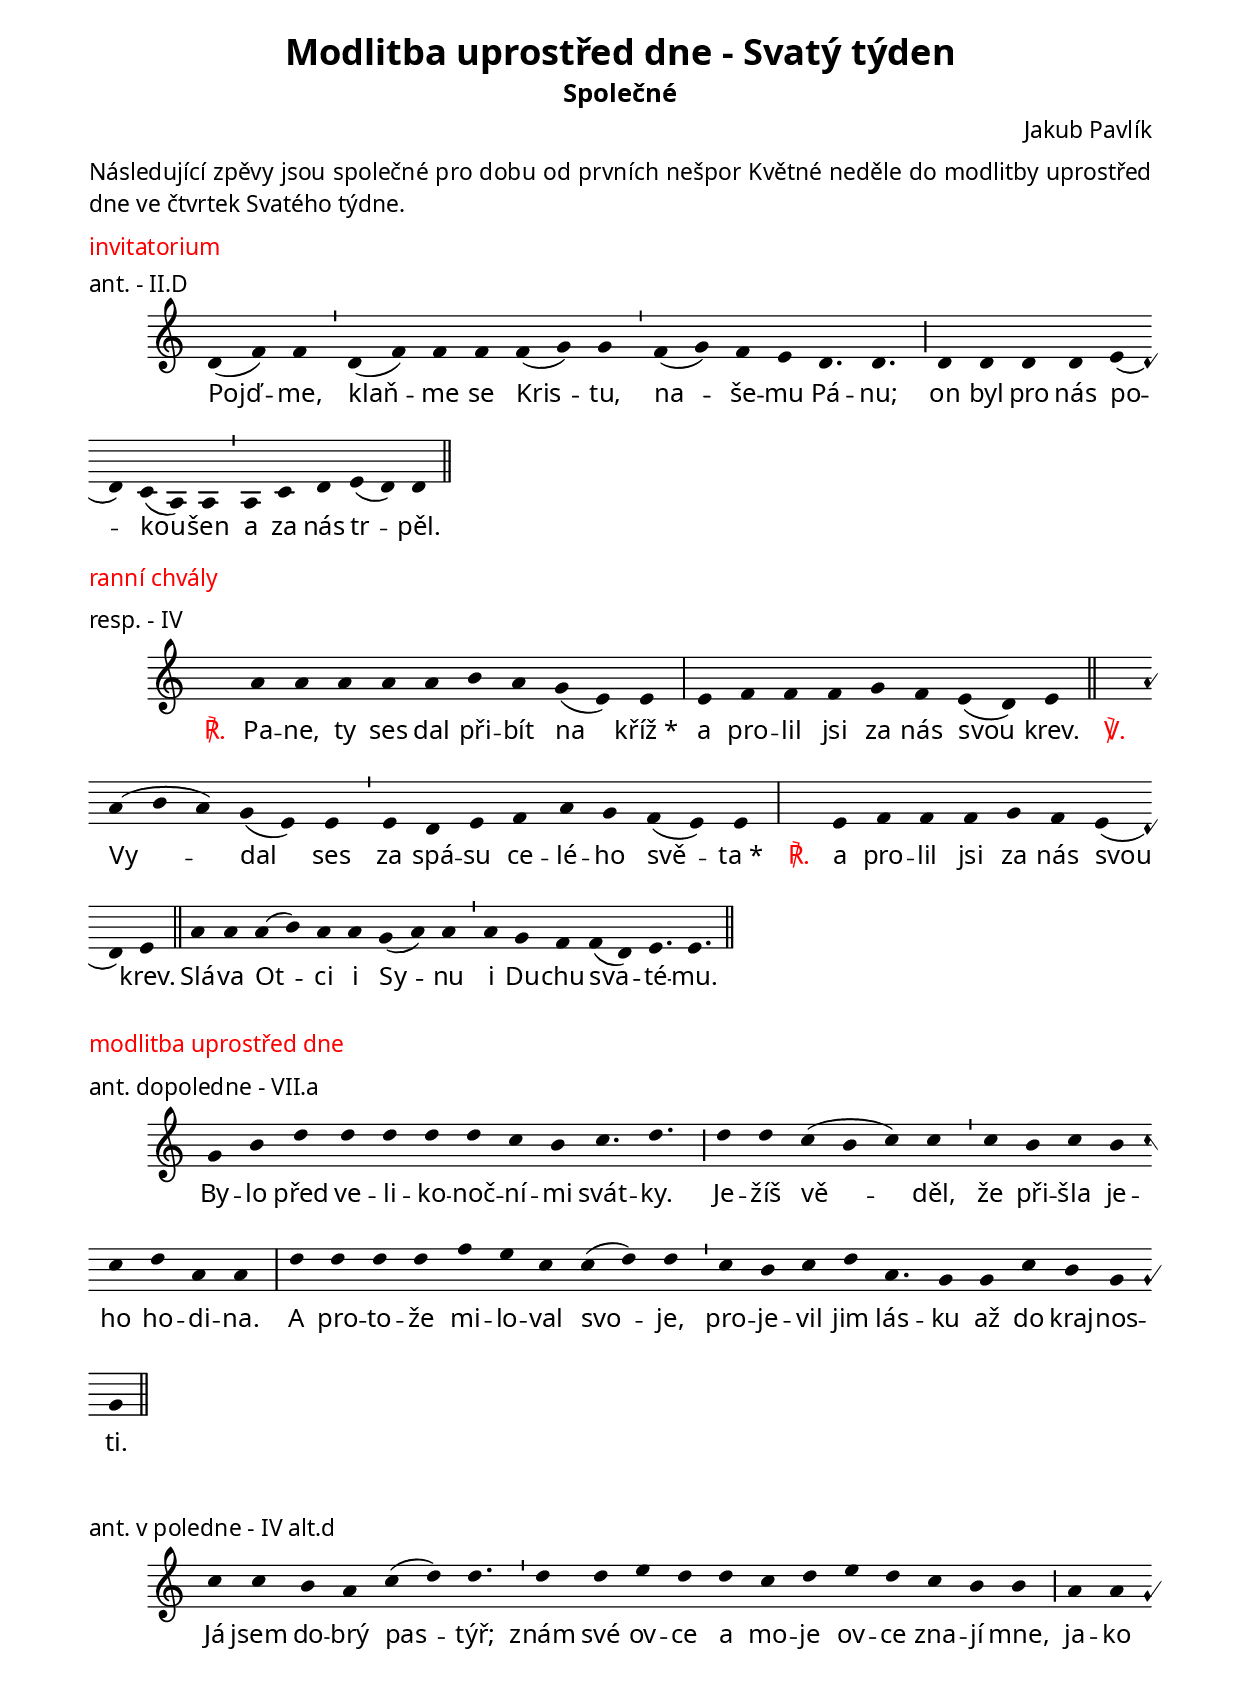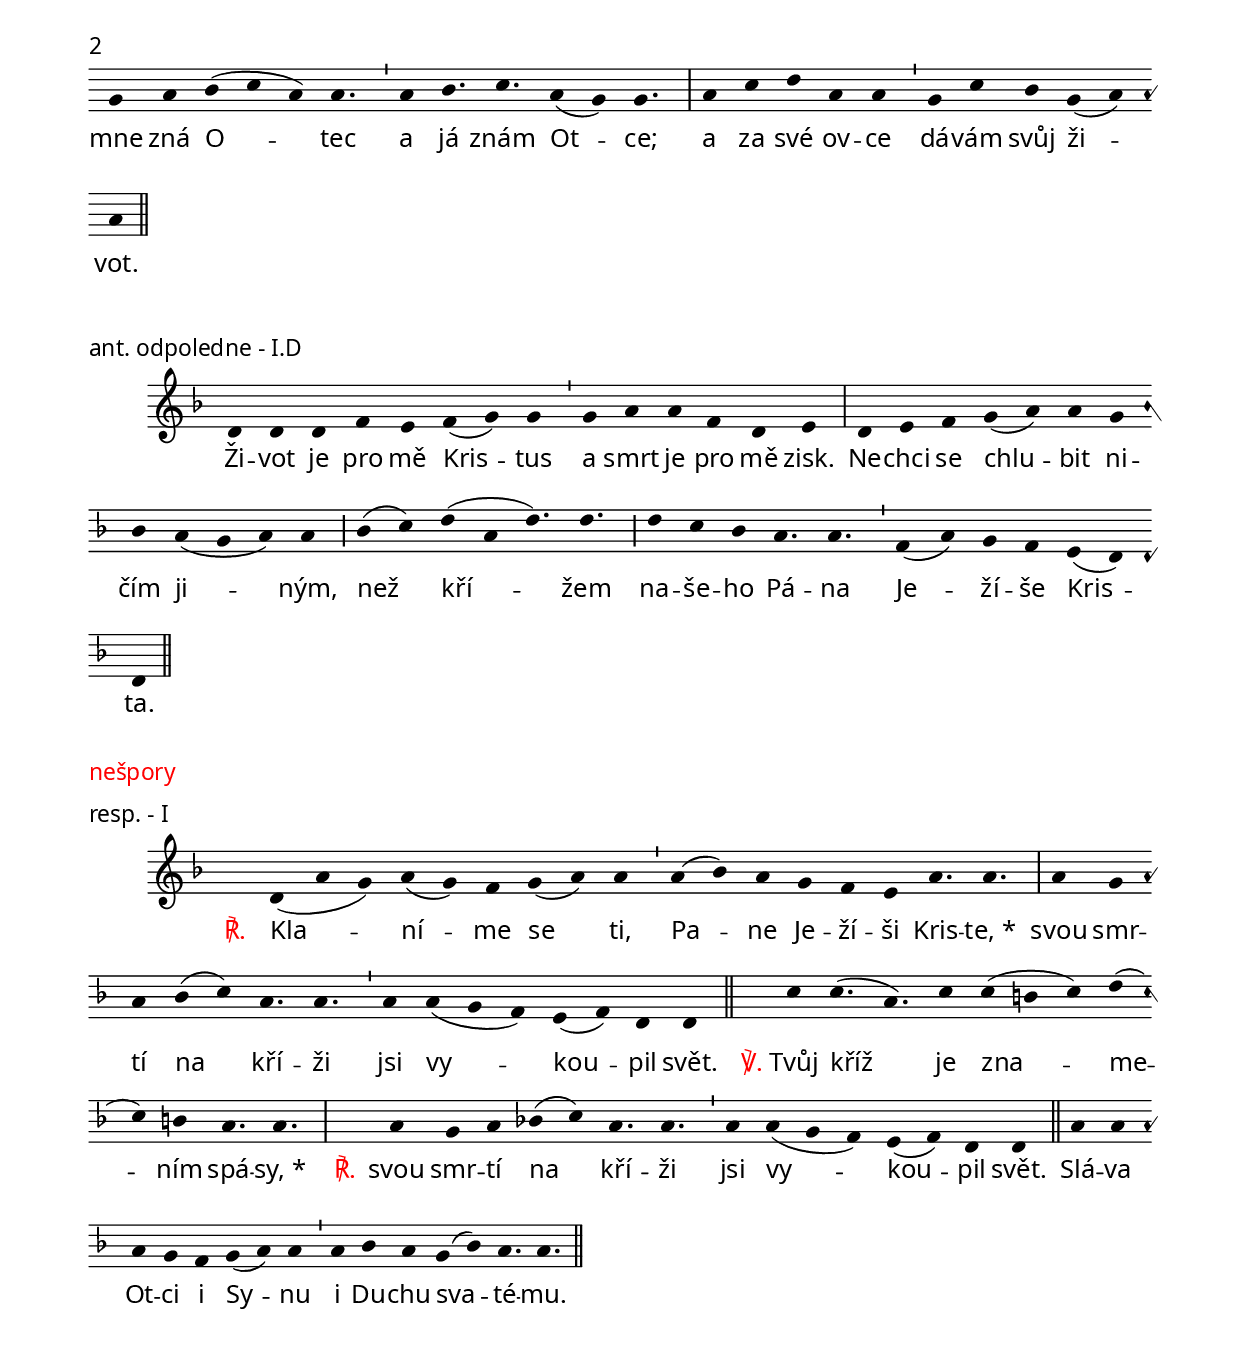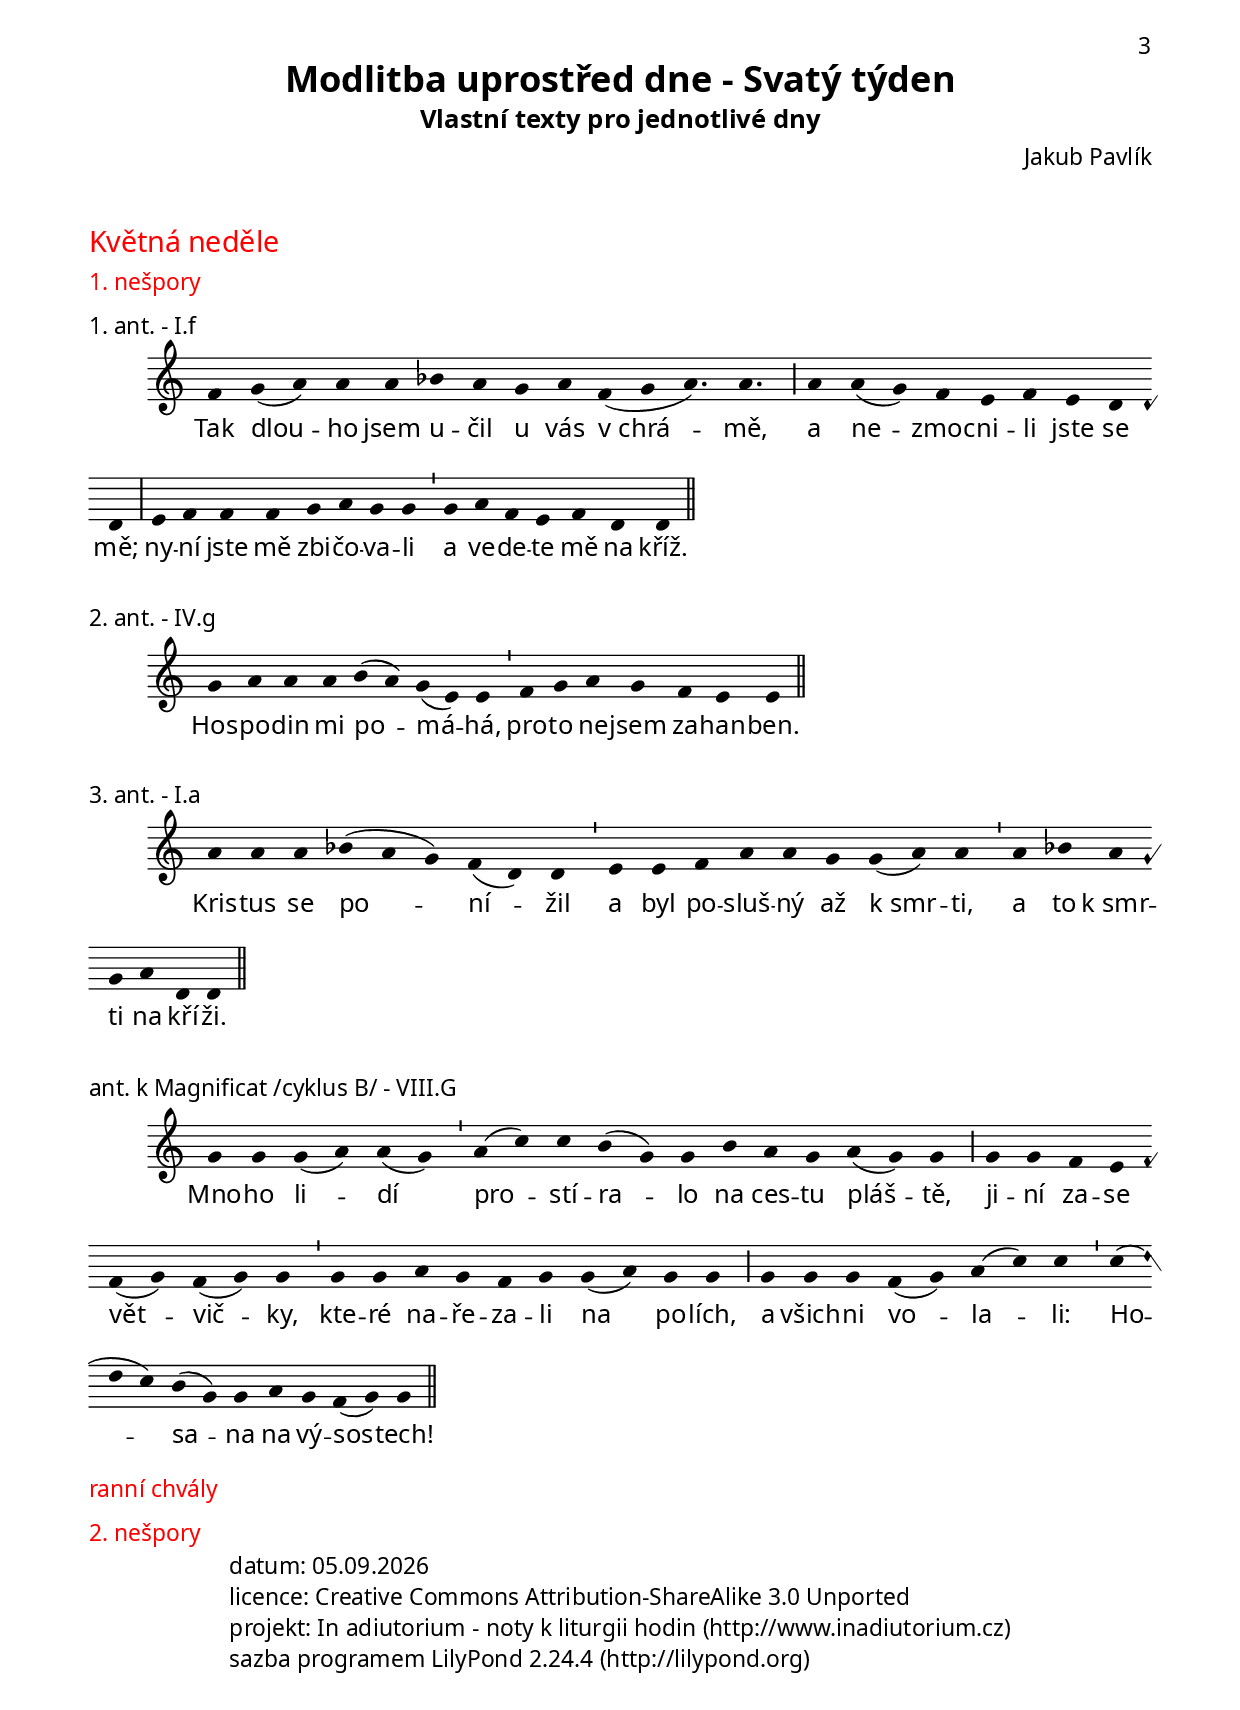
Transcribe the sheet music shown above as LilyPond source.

\version "2.14.2"

\header {
  title = "Modlitba uprostřed dne - Svatý týden"
  composer = "Jakub Pavlík"
}

\include "spolecne.ly"
\include "dilyresponsorii.ly"

\bookpart {
  \header {
    subtitle = "Společné"
  }
  
  \markup\justify{
    Následující zpěvy jsou společné pro dobu od prvních nešpor
    Květné neděle do modlitby uprostřed dne ve čtvrtek Svatého
    týdne.
  }
  
  \markup {\nadpisHodinka {"invitatorium"}}

  \score {
    \relative c' {
      \choralniRezim
      d4( f) f \barMin
      d( f) f f f( g) g \barMin f( g) f e d4. d \barMaior
      d4 d d d e( d) c( a) a \barMin a c d e( d) d \barFinalis
    }
    \addlyrics {
      Pojď -- me,
      klaň -- me se Kris -- tu, na -- še -- mu Pá -- nu;
      on byl pro nás po -- kou -- šen a za nás tr -- pěl.
    }
    \header {
      quid = "ant."
      modus = "II"
      differentia = "D" 
      psalmus = ""
      id = ""
      piece = \markup {\sestavTitulekBezZalmu}
    }
  }
  
  \markup {\nadpisHodinka {"ranní chvály"}}

  \score {
    \relative c'' {
      \choralniRezim
      
      % R
      \neviditelna a
      a4 a a a a b a g( e) e \barMax
      e f f f g f e( d) e \barFinalis
      % V
      \neviditelna a
      a( b a) g( e) e \barMin e d e f a g f( e) e \barMax
      % R
      \neviditelna a
      e f f f g f e( d) e \barFinalis
      % Slava
      a a a( b) a a g( a) a \barMin a g f f( d) e4. e \barFinalis
    }
    \addlyrics {
      \Response Pa -- ne, ty ses dal při -- bít na kříž_*
      a pro -- lil jsi za nás svou krev.
      \Verse Vy -- dal ses za spá -- su ce -- lé -- ho svě -- ta_*
      \Response a pro -- lil jsi za nás svou krev.
      \textRespDoxologie
    }
    \header {
      quid = "resp."
      modus = "IV"
      id = ""
      piece = \markup {\sestavTitulekResp}
    }
  }


  \markup {\nadpisHodinka {"modlitba uprostřed dne"}}

\score {
  \relative c'' {
    \choralniRezim
    
    g4 b d d d d d c b c4. d \barMaior
    d4 d c( b c) c \barMin c b c b c d a a \barMax
    d d d d f e c c( d) d \barMin
    c b c d a4. g4 g c b g g \barFinalis
  }
  \addlyrics {
    By -- lo před ve -- li -- ko -- noč -- ní -- mi svát -- ky. 
    Je -- žíš vě -- děl, že při -- šla je -- ho ho -- di -- na. 
    A pro -- to -- že mi -- lo -- val svo -- je,
    pro -- je -- vil jim lás -- ku až do kraj -- nos -- ti.
  }
  \header {
    quid = "ant. dopoledne"
    modus = "VII"
    differentia = "a" 
    psalmus = ""
    id = "dopo"
    piece = \markup {\sestavTitulekBezZalmu}
  }
}

\score {
  \relative c'' {
    \choralniRezim
    
    c4 c b a c( d) d4. \barMin
    d4 d e d d c d e d c b b \barMaior 
    a a g a b( c a) a4. \barMin
    a4 b4. c a4( g) g4. \barMax
    a4 c d a a \barMin
    g c b g( a) a \barFinalis
  }
  \addlyrics {
    Já jsem do -- brý pas -- týř; znám své ov -- ce a mo -- je ov -- ce
    zna -- jí mne, ja -- ko mne zná O -- tec a já znám Ot -- ce;
    a za své ov -- ce dá -- vám svůj ži -- vot.
  }
  \header {
    quid = "ant. v poledne"
    modus = "IV alt"
    differentia = "d" 
    psalmus = ""
    id = "po"
    piece = \markup {\sestavTitulekBezZalmu}
  }
}

\score {
  \relative c' {
    \choralniRezim
    \key f \major
    d4 d d f e f( g) g \barMin
    g a a f d e \barMax
    
    d e f g( a) a g bes a( g a) a \barMaior
    bes( c) d( a d4.) d \barMaior
    d4 c bes a4. a \barMin f4( a) g f e( d) d \barFinalis
  }
  \addlyrics {
    Ži -- vot je pro mě Kris -- tus
    a smrt je pro mě zisk.
    
    Ne -- chci se chlu -- bit ni -- čím ji -- ným,
    než kří -- žem 
    na -- še -- ho Pá -- na Je -- ží -- še Kris -- ta.
  }
  \header {
    quid = "ant. odpoledne"
    modus = "I"
    differentia = "D" 
    psalmus = ""
    id = "odpo"
    piece = \markup {\sestavTitulekBezZalmu}
  }
}

  \markup {\nadpisHodinka {"nešpory"}}

  \score {
    \relative c' {
      \choralniRezim
      \key f \major
      % R
      \neviditelna d
      d4( a' g) a( g) f g( a) a \barMin a( bes) a g f e a4. a \barMax
      a4 g a bes( c) a4. a \barMin a4 a( g f) e( f) d d \barFinalis
      % V
      \neviditelna a
      c' c4.( a) c4 c( b c) d( c) b a4. a \barMax
      % R
      \neviditelna a
      a4 g a bes!( c) a4. a \barMin a4 a( g f) e( f) d d \barFinalis
      % Slava
      a'4 a a g f g( a) a \barMin a bes a g( bes) a4. a \barFinalis
    }
    \addlyrics {
      \Response Kla -- ní -- me se ti, Pa -- ne Je -- ží -- ši Kris -- te,_*
      svou smr -- tí na kří -- ži jsi vy -- kou -- pil svět.
      \Verse Tvůj kříž je zna -- me -- ním spá -- sy,_*
      \Response svou smr -- tí na kří -- ži jsi vy -- kou -- pil svět.
      \textRespDoxologie
    }
    \header {
      quid = "resp."
      modus = "I"
      id = ""
      piece = \markup {\sestavTitulekResp}
    }
  }
} % bookpart

\bookpart {
  \header {
    subtitle = "Vlastní texty pro jednotlivé dny"
  }
  
  \markup\nadpisDen{Květná neděle}
  
  \markup {\nadpisHodinka {"1. nešpory"}}
  
  \score {
    \relative c' {
      \choralniRezim
      f4 g( a) a a bes a g a f( g a4.) a \barMaior
      a4 a( g) f e f e d d \barMax
      e f f f g a g g \barMin
      g a f e f d d \barFinalis
    }
    \addlyrics {
      Tak dlou -- ho jsem u -- čil u vás v_chrá -- mě,
      a ne -- zmoc -- ni -- li jste se mě;
      ny -- ní jste mě zbi -- čo -- va -- li 
      a ve -- de -- te mě na kříž.
    }
    \header {
      quid = "1. ant."
      modus = "I"
      differentia = "f" 
      psalmus = ""
      id = ""
      piece = \markup {\sestavTitulekBezZalmu}
    }
  }
  
  \score {
    \relative c'' {
      \choralniRezim
      g4 a a a b( a) g( e) e \barMin
      f g a g f e e \barFinalis
    }
    \addlyrics {
      Hos -- po -- din mi po -- má -- há,
      pro -- to ne -- jsem za -- han -- ben.
    }
    \header {
      quid = "2. ant."
      modus = "IV"
      differentia = "g" 
      psalmus = ""
      id = ""
      piece = \markup {\sestavTitulekBezZalmu}
    }
  }
  
  \score {
    \relative c'' {
      \choralniRezim
      a4 a a bes( a g) f( d) d \barMin
      e e f a a g g( a) a \barMin
      a bes a g a d, d \barFinalis
    }
    \addlyrics {
      Kris -- tus se po -- ní -- žil 
      a byl po -- sluš -- ný až k_smr -- ti,
      a to k_smr -- ti na kří -- ži.
    }
    \header {
      quid = "3. ant."
      modus = "I"
      differentia = "a" 
      psalmus = ""
      id = ""
      piece = \markup {\sestavTitulekBezZalmu}
    }
  }
  
  \score {
    \relative c'' {
      \choralniRezim
      g4 g g( a) a( g) \barMin
      a( c) c b( g) g b a g a( g) g \barMaior
      g g f e f( g) f( g) g \barMin 
      g g a g f g g( a) g g \barMaior
      g g g f( g) a( c) c \barMin
      c( d c) b( g) g a g f( g) g \barFinalis
    }
    \addlyrics {
      Mno -- ho li -- dí 
      pro -- stí -- ra -- lo na ces -- tu pláš -- tě,
      ji -- ní za -- se vět -- vič -- ky, 
      kte -- ré na -- ře -- za -- li na po -- lích,
      % Slovo 'vsichni' jsem pridal, protoze stavba
      % melodie by jinak svadela k pochopeni, ze volali
      % jen ti s vetvickami
      a všich -- ni vo -- la -- li:
      Ho -- sa -- na na vý -- sos -- tech!
    }
    \header {
      quid = "ant. k Magnificat /cyklus B/"
      modus = "VIII"
      differentia = "G" 
      psalmus = ""
      id = ""
      piece = \markup {\sestavTitulekBezZalmu}
    }
  }
  
  \markup {\nadpisHodinka {"ranní chvály"}}
  
  \score {
    \relative c' {
      \choralniRezim
      
    }
    \addlyrics {
      Zá -- stu -- py, kte -- ré při -- šly na svát -- ky, vo -- la -- ly:
      Po -- žeh -- na -- ný, jenž při -- chá -- zí ve jmé -- nu Pá -- ně,
      ho -- sa -- na na vý -- sos -- tech.
    }
    \header {
      quid = "1. ant."
      modus = ""
      differentia = "" 
      psalmus = ""
      id = ""
      piece = \markup {\sestavTitulekBezZalmu}
    }
  }
  
  \score {
    \relative c' {
      \choralniRezim
      
    }
    \addlyrics {
      Spo -- lu s_an -- dě -- ly a dět -- mi u -- kaž -- me svou ví -- ru 
      a vo -- lej -- me vstříc ví -- tě -- zi nad smr -- tí:
      Ho -- sa -- na na vý -- sos -- tech!
    }
    \header {
      quid = "2. ant."
      modus = ""
      differentia = "" 
      psalmus = ""
      id = ""
      piece = \markup {\sestavTitulekBezZalmu}
    }
  }
  
  \score {
    \relative c' {
      \choralniRezim
      
    }
    \addlyrics {
      Po -- žeh -- na -- ný ten,
      kte -- rý při -- chá -- zí ve jmé -- nu Hos -- po -- di -- no -- vě;
      po -- koj na ne -- bi a slá -- va na vý -- sos -- tech!
    }
    \header {
      quid = "3. ant."
      modus = ""
      differentia = "" 
      psalmus = ""
      id = ""
      piece = \markup {\sestavTitulekBezZalmu}
    }
  }
  
  \score {
    \relative c' {
      \choralniRezim
      
    }
    \addlyrics {
      Ho -- sa -- na!
      Po -- žeh -- na -- ný ten,
      kte -- rý při -- chá -- zí ve jmé -- nu Pá -- ně!
      Po -- žeh -- na -- né krá -- lov -- ství na -- še -- ho ot -- ce Da -- vi -- da,
      kte -- ré při -- chá -- zí.
    }
    \header {
      quid = "ant. k Benedictus /cyklus B/"
      modus = ""
      differentia = "" 
      psalmus = ""
      id = ""
      piece = \markup {\sestavTitulekBezZalmu}
    }
  }
  
  \markup {\nadpisHodinka {"2. nešpory"}}
  
  \score {
    \relative c' {
      \choralniRezim
      
    }
    \addlyrics {
      Kris -- ta zbi -- té -- ho a po -- ní -- že -- né -- ho
      po -- vý -- šil Bůh svou pra -- vi -- cí.
    }
    \header {
      quid = "1. ant."
      modus = ""
      differentia = "" 
      psalmus = ""
      id = ""
      piece = \markup {\sestavTitulekBezZalmu}
    }
  }
  
  \score {
    \relative c' {
      \choralniRezim
      
    }
    \addlyrics {
      Krev Kris -- to -- va nás o -- čiš -- ťu -- je,
      a -- by -- chom moh -- li slou -- žit ži -- vé -- mu Bo -- hu.
    }
    \header {
      quid = "2. ant."
      modus = ""
      differentia = "" 
      psalmus = ""
      id = ""
      piece = \markup {\sestavTitulekBezZalmu}
    }
  }
  
  \score {
    \relative c' {
      \choralniRezim
      
    }
    \addlyrics {
      Kris -- tus sám na svém tě -- le
      vy -- ne -- sl na -- še hří -- chy na dře -- vo kří -- že,
      a -- by -- chom by -- li mrt -- ví hří -- chům
      a ži -- li spra -- ved -- li -- vě.
    }
    \header {
      quid = "3. ant."
      modus = ""
      differentia = "" 
      psalmus = ""
      id = ""
      piece = \markup {\sestavTitulekBezZalmu}
    }
  }
  
  \score {
    \relative c' {
      \choralniRezim
      
    }
    \addlyrics {
      Buď po -- zdra -- ven, náš Krá -- li, 
      sy -- nu Da -- vi -- dův, Vy -- ku -- pi -- te -- li svě -- ta!
      O to -- bě před -- po -- ví -- da -- li pro -- ro -- ci,
      že nám při -- ne -- seš spá -- su.
    }
    \header {
      quid = "ant. k Magnificat /cyklus B/"
      modus = ""
      differentia = "" 
      psalmus = ""
      id = ""
      piece = \markup {\sestavTitulekBezZalmu}
    }
  }
}